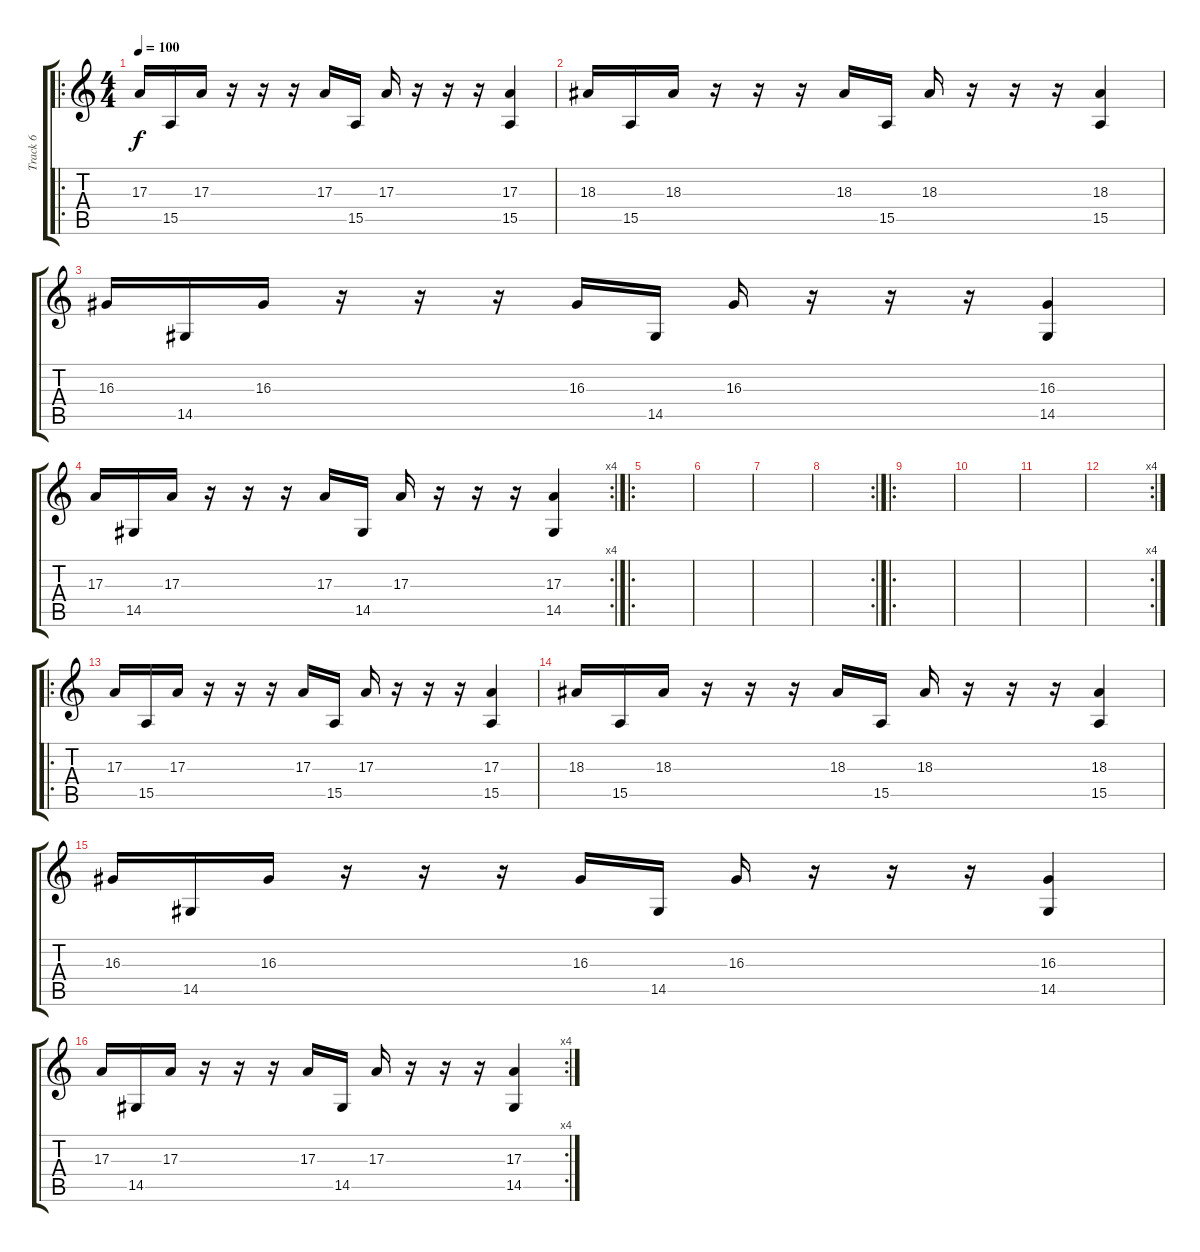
\track ("Track 6" "Track 6") {instrument stringensemble1}
\staff {score tabs}
\tuning (Db4 Ab3 E3 B2 Gb2 B1) {hide}
\ro
\ts (4 4)
\tempo 100
\clef g2
\ks c
17.3.16{dy f} 15.5.16 17.3.16 r.16 r.16 r.16 17.3.16 15.5.16 17.3.16 r.16 r.16 r.16 (17.3 15.5).4 |
18.3.16 15.5.16 18.3.16 r.16 r.16 r.16 18.3.16 15.5.16 18.3.16 r.16 r.16 r.16 (18.3 15.5).4 |
16.3.16 14.5.16 16.3.16 r.16 r.16 r.16 16.3.16 14.5.16 16.3.16 r.16 r.16 r.16 (16.3 14.5).4 |
\rc 4
17.3.16 14.5.16 17.3.16 r.16 r.16 r.16 17.3.16 14.5.16 17.3.16 r.16 r.16 r.16 (17.3 14.5).4 |
\ro
|
|
|
\rc 2
|
\ro
|
|
|
\rc 4
|
\ro
17.3.16 15.5.16 17.3.16 r.16 r.16 r.16 17.3.16 15.5.16 17.3.16 r.16 r.16 r.16 (17.3 15.5).4 |
18.3.16 15.5.16 18.3.16 r.16 r.16 r.16 18.3.16 15.5.16 18.3.16 r.16 r.16 r.16 (18.3 15.5).4 |
16.3.16 14.5.16 16.3.16 r.16 r.16 r.16 16.3.16 14.5.16 16.3.16 r.16 r.16 r.16 (16.3 14.5).4 |
\rc 4
17.3.16 14.5.16 17.3.16 r.16 r.16 r.16 17.3.16 14.5.16 17.3.16 r.16 r.16 r.16 (17.3 14.5).4
